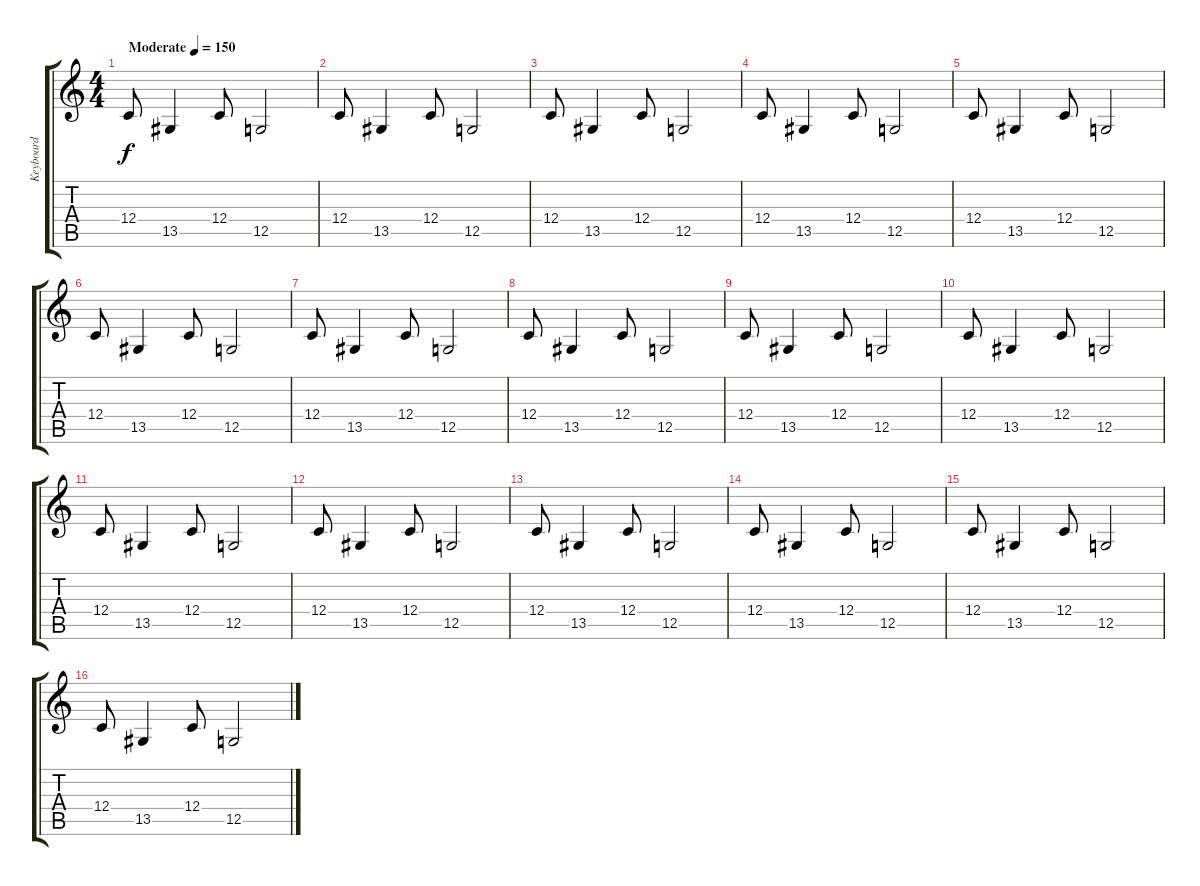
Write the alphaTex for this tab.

\track ("Keyboard" "Keyboard") {instrument lead2sawtooth}
\staff {score tabs}
\tuning (D4 A3 F3 C3 G2 C2) {hide}
\ts (4 4)
\tempo (150 "Moderate")
\clef g2
\ks c
12.4.8{dy f instrument lead2sawtooth} 13.5.4 12.4.8 12.5.2 |
12.4.8 13.5.4 12.4.8 12.5.2 |
12.4.8 13.5.4 12.4.8 12.5.2 |
12.4.8 13.5.4 12.4.8 12.5.2 |
12.4.8 13.5.4 12.4.8 12.5.2 |
12.4.8 13.5.4 12.4.8 12.5.2 |
12.4.8 13.5.4 12.4.8 12.5.2 |
12.4.8 13.5.4 12.4.8 12.5.2 |
12.4.8 13.5.4 12.4.8 12.5.2 |
12.4.8 13.5.4 12.4.8 12.5.2 |
12.4.8 13.5.4 12.4.8 12.5.2 |
12.4.8 13.5.4 12.4.8 12.5.2 |
12.4.8 13.5.4 12.4.8 12.5.2 |
12.4.8 13.5.4 12.4.8 12.5.2 |
12.4.8 13.5.4 12.4.8 12.5.2 |
12.4.8 13.5.4 12.4.8 12.5.2
